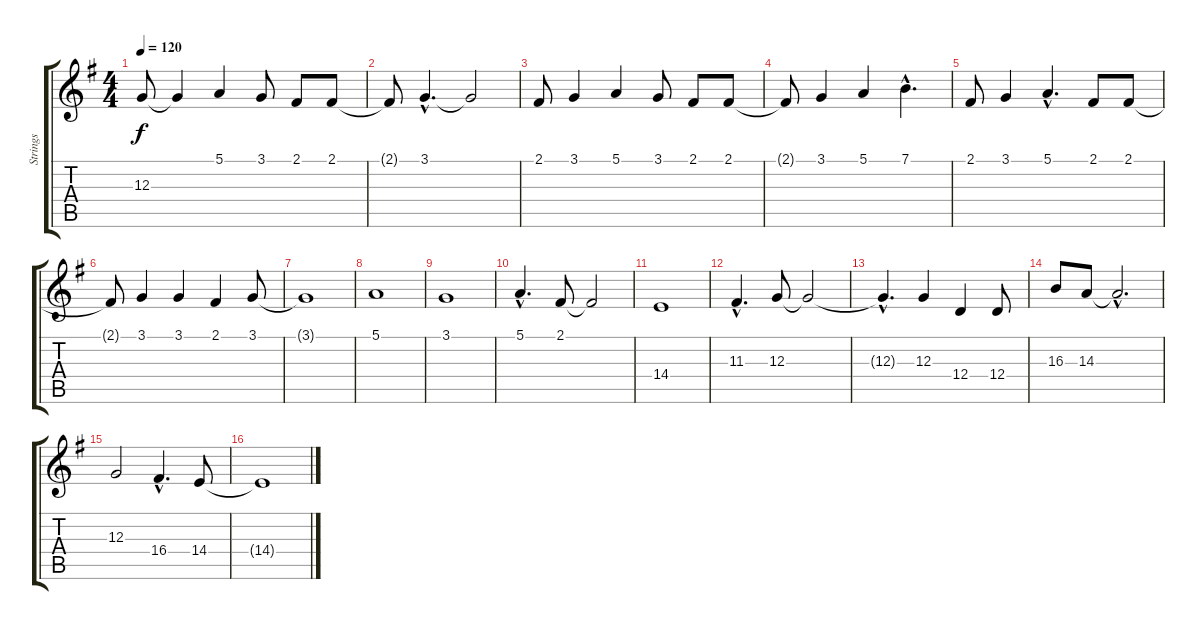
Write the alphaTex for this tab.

\track ("Strings" "Strings") {instrument stringensemble1}
\staff {score tabs}
\tuning (E4 B3 G3 D3 A2 E2) {hide}
\ts (4 4)
\tempo 120
\clef g2
\ks g
12.3{t}.8{dy f} 12.3{t}.4 5.1.4 3.1.8 2.1.8 2.1.8 |
2.1{t}.8 3.1{hac}.4{d} 3.1{t}.2 |
2.1.8 3.1.4 5.1.4 3.1.8 2.1.8 2.1.8 |
2.1{t}.8 3.1.4 5.1.4 7.1{hac}.4{d} |
2.1.8 3.1.4 5.1{hac}.4{d} 2.1.8 2.1.8 |
2.1{t}.8 3.1.4 3.1.4 2.1.4 3.1.8 |
3.1{t}.1 |
5.1.1 |
3.1.1 |
5.1{hac}.4{d} 2.1.8 2.1{t}.2 |
14.4.1 |
11.3{hac}.4{d} 12.3.8 12.3{t}.2 |
12.3{hac t}.4{d} 12.3.4 12.4.4 12.4.8 |
16.3.8 14.3.8 14.3{hac t}.2{d} |
12.3.2 16.4{hac}.4{d} 14.4.8 |
14.4{t}.1
